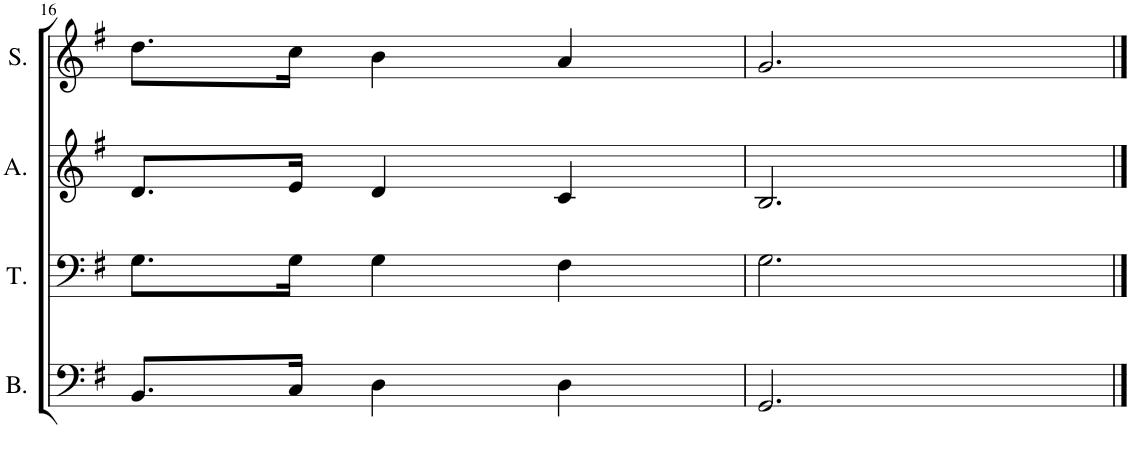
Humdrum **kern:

**kern	**kern	**kern	**kern
*part4	*part3	*part2	*part1
*staff4	*staff3	*staff2	*staff1
*I"Bass	*I"Tenor	*I"Alto	*I"Soprano
*I'B.	*I'T.	*I'A.	*I'S.
!!LO:PB:g=z
*clefF4	*clefF4	*clefG2	*clefG2
*k[f#]	*k[f#]	*k[f#]	*k[f#]
*M3/4	*M3/4	*M3/4	*M3/4
=16	=16	=16	=16
8.BB/L	8.G\L	8.d/L	8.dd\L
16C/Jk	16G\Jk	16e/Jk	16cc\Jk
4D\	4G\	4d/	4b\
4D\	4F#\	4c/	4a/
=17	=17	=17	=17
2.GG/	2.G\	2.B/	2.g/
==	==	==	==
*-	*-	*-	*-
